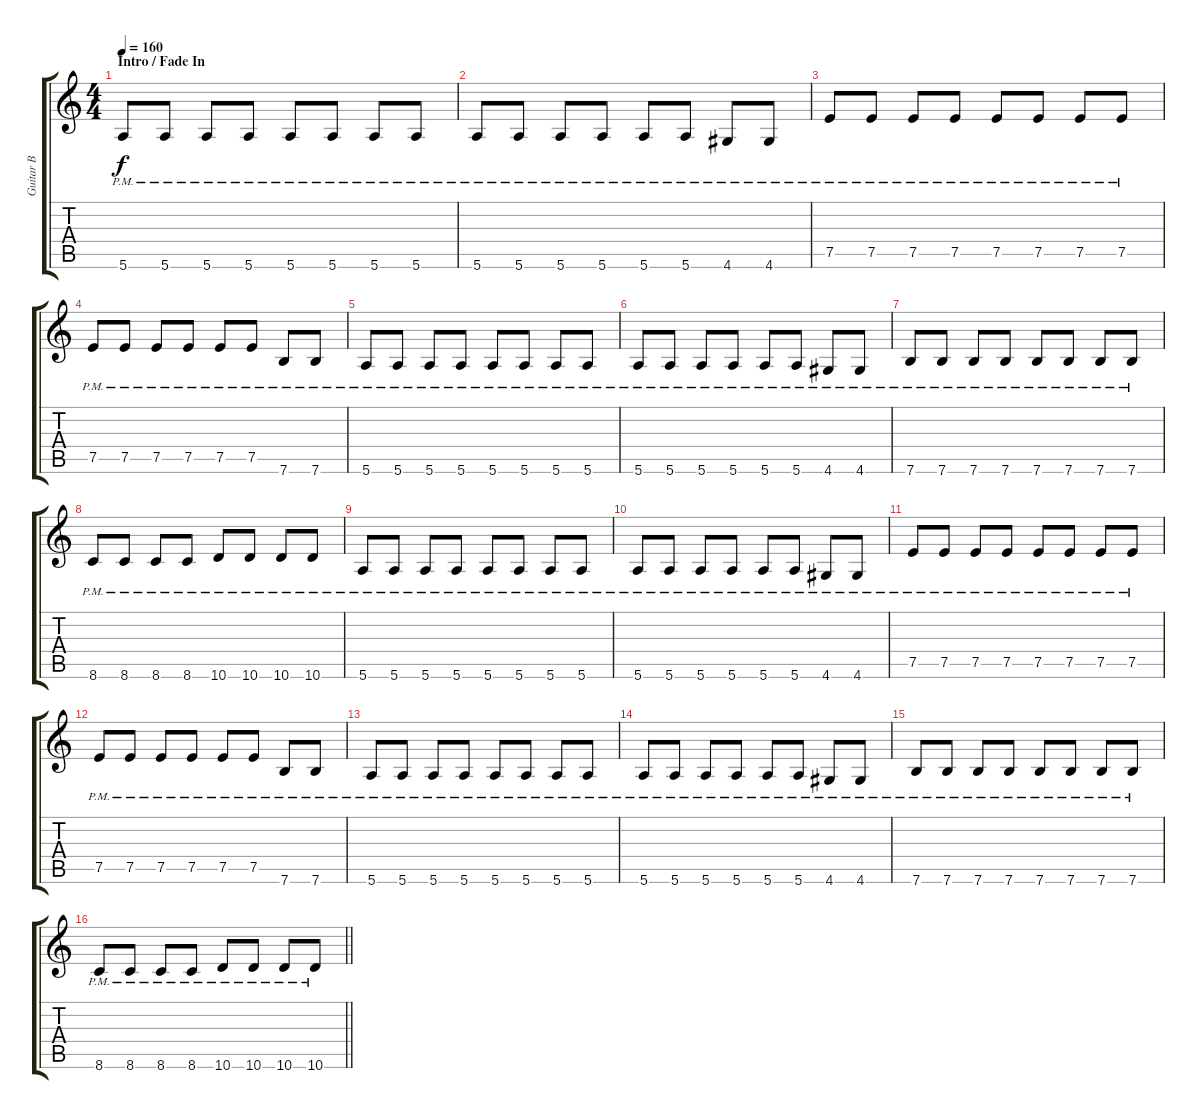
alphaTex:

\track ("Guitar B" "Guitar B") {instrument distortionguitar}
\staff {score tabs}
\tuning (E4 B3 G3 D3 A2 E2) {hide}
\ts (4 4)
\section ("" "Intro / Fade In")
\tempo 160
\clef g2
\ks aminor
5.6{pm}.8{dy f volume 0 instrument distortionguitar} 5.6{pm}.8{volume 5} 5.6{pm}.8 5.6{pm}.8 5.6{pm}.8 5.6{pm}.8 5.6{pm}.8 5.6{pm}.8 |
5.6{pm}.8 5.6{pm}.8 5.6{pm}.8 5.6{pm}.8 5.6{pm}.8 5.6{pm}.8 4.6{pm}.8 4.6{pm}.8 |
7.5{pm}.8 7.5{pm}.8 7.5{pm}.8 7.5{pm}.8 7.5{pm}.8 7.5{pm}.8 7.5{pm}.8 7.5{pm}.8 |
7.5{pm}.8 7.5{pm}.8 7.5{pm}.8 7.5{pm}.8 7.5{pm}.8 7.5{pm}.8 7.6{pm}.8 7.6{pm}.8 |
5.6{pm}.8{volume 11} 5.6{pm}.8 5.6{pm}.8 5.6{pm}.8 5.6{pm}.8 5.6{pm}.8 5.6{pm}.8 5.6{pm}.8 |
5.6{pm}.8 5.6{pm}.8 5.6{pm}.8 5.6{pm}.8 5.6{pm}.8 5.6{pm}.8 4.6{pm}.8 4.6{pm}.8 |
7.6{pm}.8 7.6{pm}.8 7.6{pm}.8 7.6{pm}.8 7.6{pm}.8 7.6{pm}.8 7.6{pm}.8 7.6{pm}.8 |
8.6{pm}.8 8.6{pm}.8 8.6{pm}.8 8.6{pm}.8 10.6{pm}.8 10.6{pm}.8 10.6{pm}.8 10.6{pm}.8 |
5.6{pm}.8 5.6{pm}.8 5.6{pm}.8 5.6{pm}.8 5.6{pm}.8 5.6{pm}.8 5.6{pm}.8 5.6{pm}.8 |
5.6{pm}.8 5.6{pm}.8 5.6{pm}.8 5.6{pm}.8 5.6{pm}.8 5.6{pm}.8 4.6{pm}.8 4.6{pm}.8 |
7.5{pm}.8 7.5{pm}.8 7.5{pm}.8 7.5{pm}.8 7.5{pm}.8 7.5{pm}.8 7.5{pm}.8 7.5{pm}.8 |
7.5{pm}.8 7.5{pm}.8 7.5{pm}.8 7.5{pm}.8 7.5{pm}.8 7.5{pm}.8 7.6{pm}.8 7.6{pm}.8 |
5.6{pm}.8 5.6{pm}.8 5.6{pm}.8 5.6{pm}.8 5.6{pm}.8 5.6{pm}.8 5.6{pm}.8 5.6{pm}.8 |
5.6{pm}.8 5.6{pm}.8 5.6{pm}.8 5.6{pm}.8 5.6{pm}.8 5.6{pm}.8 4.6{pm}.8 4.6{pm}.8 |
7.6{pm}.8 7.6{pm}.8 7.6{pm}.8 7.6{pm}.8 7.6{pm}.8 7.6{pm}.8 7.6{pm}.8 7.6{pm}.8 |
\barLineRight lightlight
8.6{pm}.8 8.6{pm}.8 8.6{pm}.8 8.6{pm}.8 10.6{pm}.8 10.6{pm}.8 10.6{pm}.8 10.6{pm}.8
